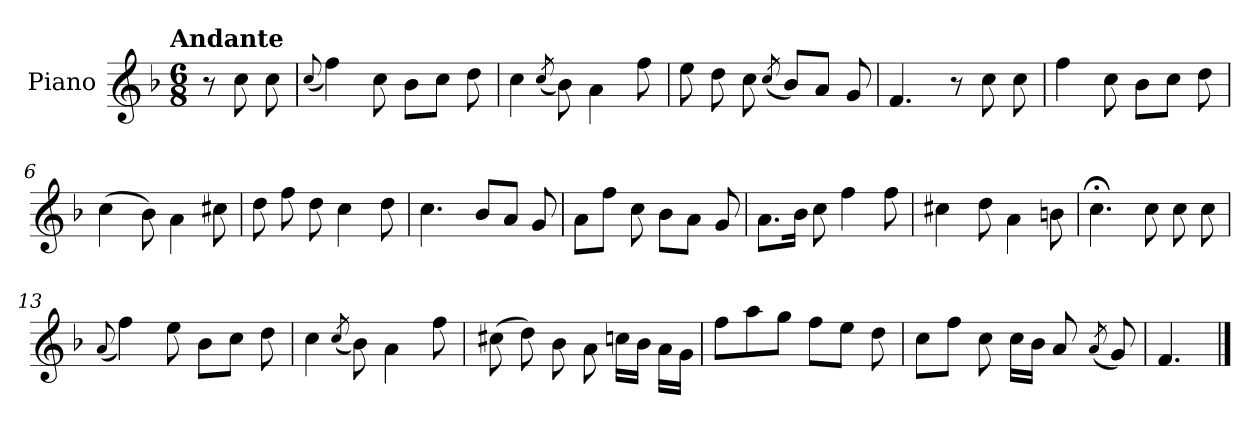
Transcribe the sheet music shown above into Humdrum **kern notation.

**kern
*part1
*staff1
*I"Piano
*I'Pno.
*clefG2
*k[b-]
!!LO:TX:omd:t=Andante
*M6/8
*MM92
=
8r
8cc\
8cc\
=1
(<8qqcc/
4ff\)
8cc\
8b-\L
8cc\J
8dd\
=2
4cc\
(<8qcc/
8b-\)
4a\
8ff\
=3
8ee\
8dd\
8cc\
(<8qcc/
8b-/L)
8a/J
8g/
!!LO:LB:g=z
=4
4.f/
8r
8cc\
8cc\
=5
4ff\
8cc\
8b-\L
8cc\J
8dd\
=6
(>4cc\
8b-\)
4a\
8cc#X\
=7
8dd\
8ff\
8dd\
4cc\
8dd\
!!LO:LB:g=z
=8
4.cc\
8b-/L
8a/J
8g/
=9
8a\L
8ff\J
8cc\
8b-\L
8a\J
8g/
=10
8.a\L
16b-\Jk
8cc\
4ff\
8ff\
=11
4cc#X\
8dd\
4a\
8bn\
!!LO:LB:g=z
=12
4.cc;<\
8cc\
8cc\
8cc\
=13
(<8qqa/
4ff\)
8ee\
8b-\L
8cc\J
8dd\
=14
4cc\
(<8qcc/
8b-\)
4a\
8ff\
=15
(>8cc#X\
8dd\)
8b-\
8a\
16ccn\LL
16b-\JJ
16a\LL
16g\JJ
!!LO:LB:g=z
=16
8ff\L
8aa\
8gg\J
8ff\L
8ee\J
8dd\
=17
8cc\L
8ff\J
8cc\
16cc\LL
16b-\JJ
8a/
(<8qa/
8g/)
=18
4.f/
==
*-
